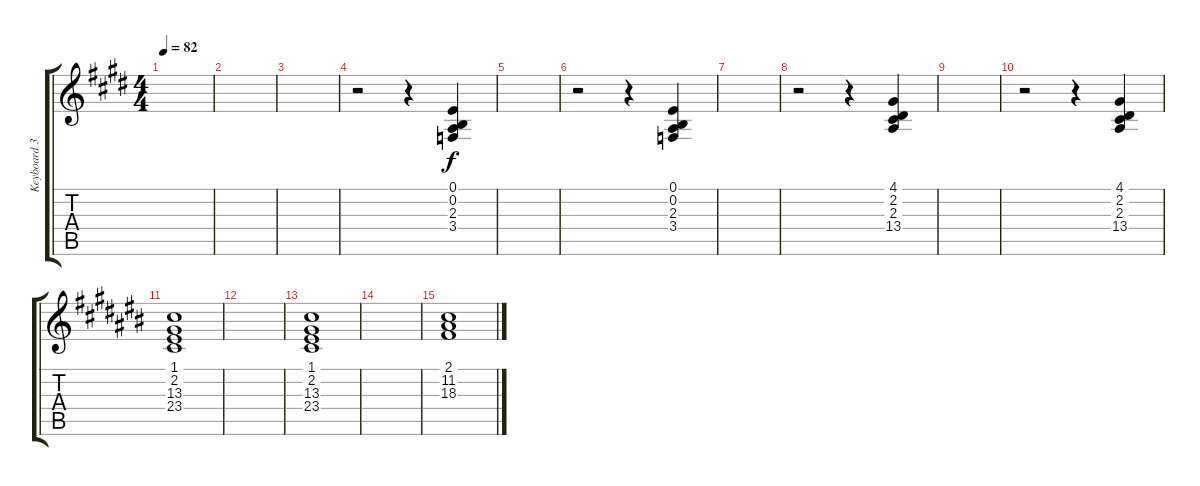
\track ("Keyboard 3" "Keyboard 3") {instrument stringensemble1}
\staff {score tabs}
\tuning (E4 B3 G3 D3 A2 E2) {hide}
\ts (4 4)
\tempo 82
\clef g2
\ks e
|
|
|
r.2 r.4 (0.1 0.2 2.3 3.4).4 |
|
r.2 r.4 (0.1 0.2 2.3 3.4).4 |
|
r.2 r.4 (4.1 2.2 2.3 13.4).4 |
|
r.2 r.4 (4.1 2.2 2.3 13.4).4 |
\ks c#
(1.1 2.2 13.3 23.4).1 |
|
(1.1 2.2 13.3 23.4).1 |
|
(2.1 11.2 18.3).1
